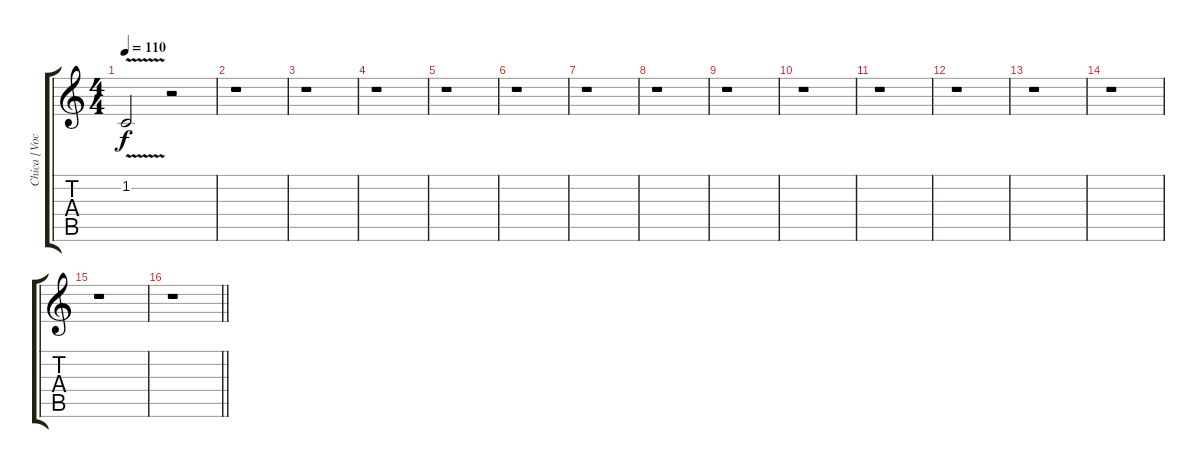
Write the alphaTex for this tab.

\track ("Chica [Vocal]" "Chica [Voc") {instrument trumpet}
\staff {score tabs}
\tuning (E4 B3 G3 D3 A2 E2) {hide}
\ts (4 4)
\tempo 110
\clef g2
\ks c
1.2{v}.2{dy f} r.2 |
r.1 |
r.1 |
r.1 |
r.1 |
r.1 |
r.1 |
r.1 |
r.1 |
r.1 |
r.1 |
r.1 |
r.1 |
r.1 |
r.1 |
\barLineRight lightlight
r.1
